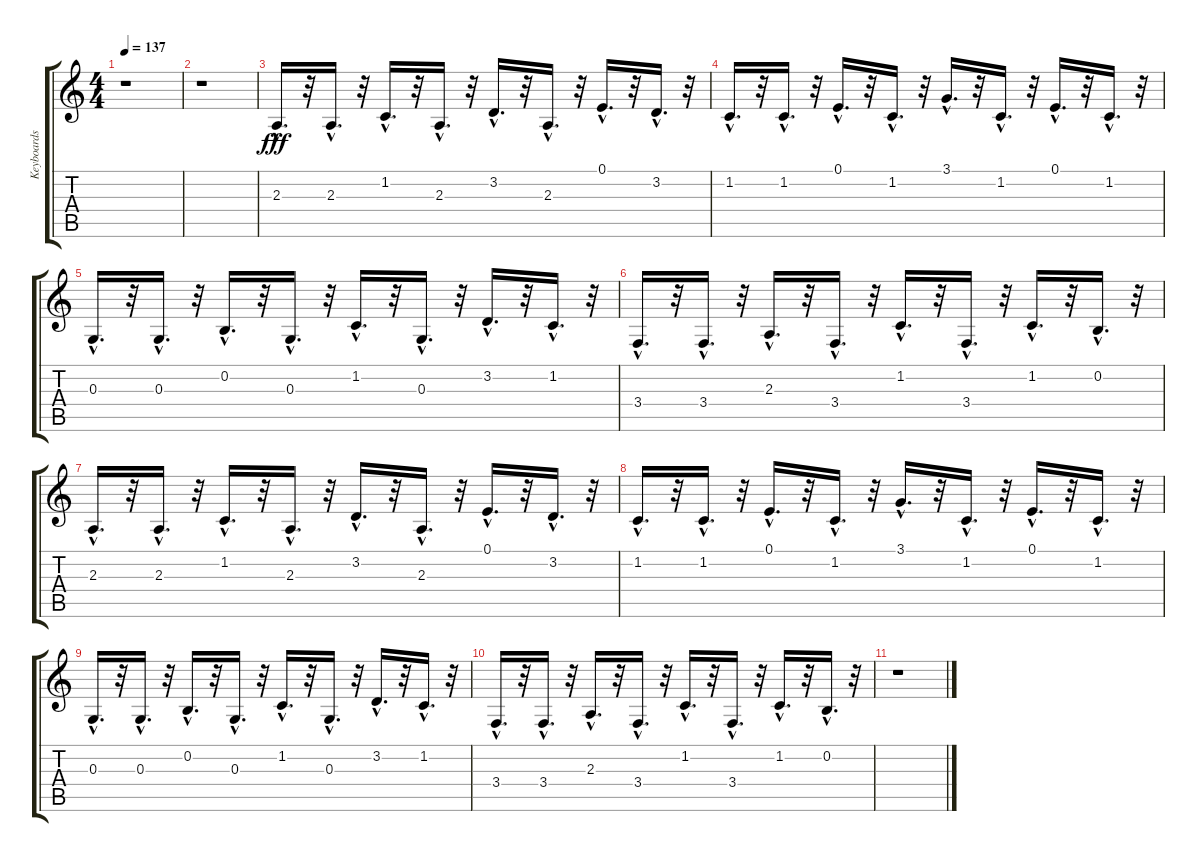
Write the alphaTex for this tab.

\track ("Keyboards" "Keyboards") {instrument lead2sawtooth}
\staff {score tabs}
\tuning (E4 B3 G3 D3 A2 E2) {hide}
\ts (4 4)
\tempo 137
\clef g2
\ks c
r.1{dy fff} |
r.1 |
2.3{hac}.16{d} r.32 2.3{hac}.16{d} r.32 1.2{hac}.16{d} r.32 2.3{hac}.16{d} r.32 3.2{hac}.16{d} r.32 2.3{hac}.16{d} r.32 0.1{hac}.16{d} r.32 3.2{hac}.16{d} r.32 |
1.2{hac}.16{d} r.32 1.2{hac}.16{d} r.32 0.1{hac}.16{d} r.32 1.2{hac}.16{d} r.32 3.1{hac}.16{d} r.32 1.2{hac}.16{d} r.32 0.1{hac}.16{d} r.32 1.2{hac}.16{d} r.32 |
0.3{hac}.16{d} r.32 0.3{hac}.16{d} r.32 0.2{hac}.16{d} r.32 0.3{hac}.16{d} r.32 1.2{hac}.16{d} r.32 0.3{hac}.16{d} r.32 3.2{hac}.16{d} r.32 1.2{hac}.16{d} r.32 |
3.4{hac}.16{d} r.32 3.4{hac}.16{d} r.32 2.3{hac}.16{d} r.32 3.4{hac}.16{d} r.32 1.2{hac}.16{d} r.32 3.4{hac}.16{d} r.32 1.2{hac}.16{d} r.32 0.2{hac}.16{d} r.32 |
2.3{hac}.16{d} r.32 2.3{hac}.16{d} r.32 1.2{hac}.16{d} r.32 2.3{hac}.16{d} r.32 3.2{hac}.16{d} r.32 2.3{hac}.16{d} r.32 0.1{hac}.16{d} r.32 3.2{hac}.16{d} r.32 |
1.2{hac}.16{d} r.32 1.2{hac}.16{d} r.32 0.1{hac}.16{d} r.32 1.2{hac}.16{d} r.32 3.1{hac}.16{d} r.32 1.2{hac}.16{d} r.32 0.1{hac}.16{d} r.32 1.2{hac}.16{d} r.32 |
0.3{hac}.16{d} r.32 0.3{hac}.16{d} r.32 0.2{hac}.16{d} r.32 0.3{hac}.16{d} r.32 1.2{hac}.16{d} r.32 0.3{hac}.16{d} r.32 3.2{hac}.16{d} r.32 1.2{hac}.16{d} r.32 |
3.4{hac}.16{d} r.32 3.4{hac}.16{d} r.32 2.3{hac}.16{d} r.32 3.4{hac}.16{d} r.32 1.2{hac}.16{d} r.32 3.4{hac}.16{d} r.32 1.2{hac}.16{d} r.32 0.2{hac}.16{d} r.32 |
r.1
